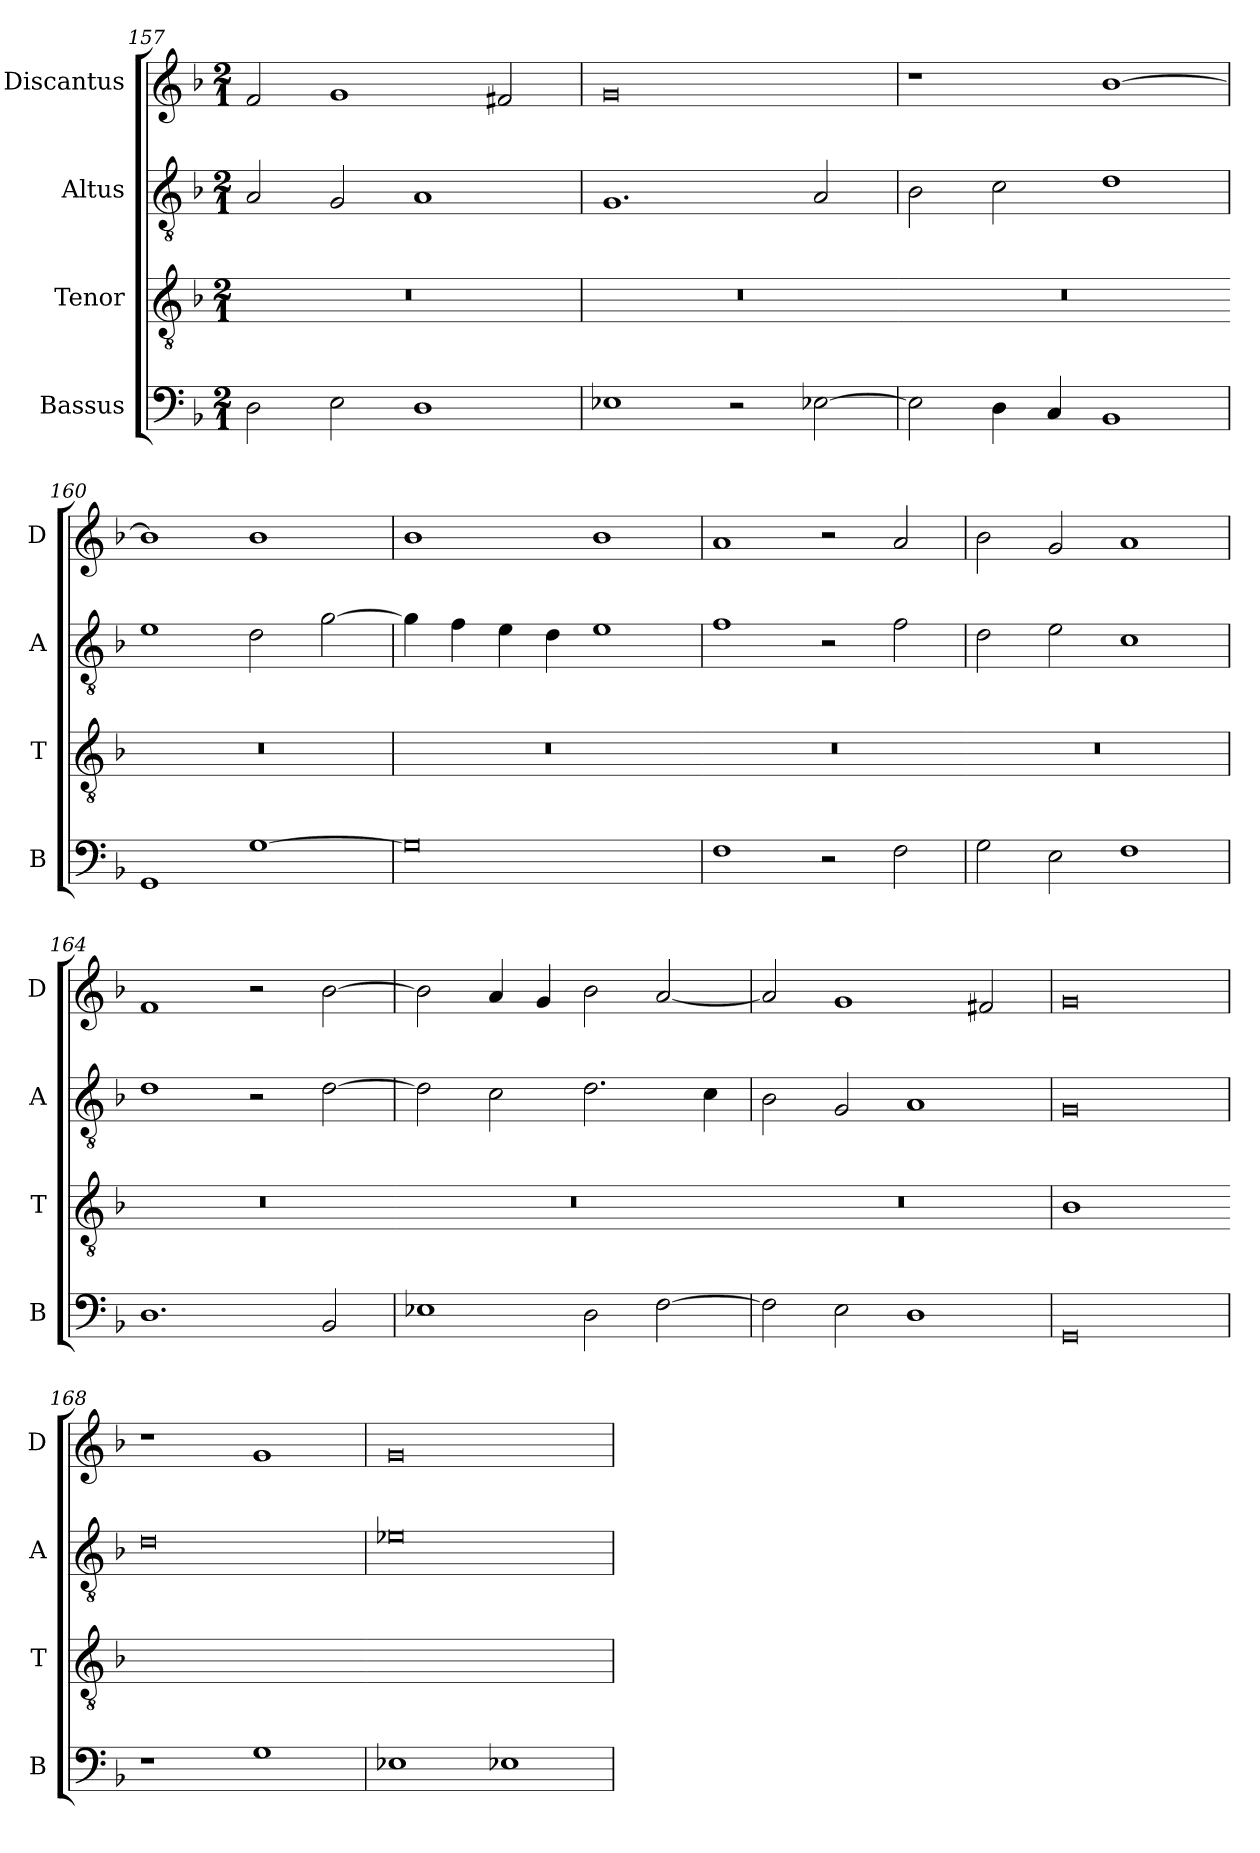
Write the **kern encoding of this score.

**kern	**kern	**kern	**kern
*part4	*part3	*part2	*part1
*staff4	*staff3	*staff2	*staff1
*I"Bassus	*I"Tenor	*I"Altus	*I"Discantus
*I'B	*I'T	*I'A	*I'D
*clefF4	*clefGv2	*clefGv2	*clefG2
*k[b-]	*k[b-]	*k[b-]	*k[b-]
*M2/1	*M2/1	*M2/1	*M2/1
=157	=157	=157	=157
!	!LO:N:vis=1	!	!
2D\	0r	2A/	2f/
2E\	.	2G/	1g
1D	.	1A	.
.	.	.	2f#X/
=158	=158	=158	=158
!	!LO:N:vis=1	!	!
1E-X	0r	1.G	0g
2r	.	.	.
[2E-X\	.	2A/	.
=159	=159-	=159	=159
!	!LO:N:vis=1	!	!
2E-\]	0r	2B-\	1r
4D\	.	2c\	.
4C/	.	.	.
1BB-	.	1d	[1b-
=160	=160-	=160	=160
!	!LO:N:vis=1	!	!
1GG	0r	1e	1b-]
[1G	.	2d\	1b-
.	.	[2g\	.
=161	=161	=161	=161
!	!LO:N:vis=1	!	!
0G]	0r	4g\]	1b-
.	.	4f\	.
.	.	4e\	.
.	.	4d\	.
.	.	1e	1b-
=162	=162-	=162	=162
!	!LO:N:vis=1	!	!
1F	0r	1f	1a
2r	.	2r	2r
2F\	.	2f\	2a/
=163	=163-	=163	=163
!	!LO:N:vis=1	!	!
2G\	0r	2d\	2b-\
2E\	.	2e\	2g/
1F	.	1c	1a
=164	=164	=164	=164
!	!LO:N:vis=1	!	!
1.D	0r	1d	1f
.	.	2r	2r
2BB-/	.	[2d\	[2b-\
=165	=165-	=165	=165
!	!LO:N:vis=1	!	!
1E-X	0r	2d\]	2b-\]
.	.	2c\	4a/
.	.	.	4g/
2D\	.	2.d\	2b-\
[2F\	.	.	[2a/
.	.	4c\	.
=166	=166-	=166	=166
!	!LO:N:vis=1	!	!
2F\]	0r	2B-\	2a/]
2E\	.	2G/	1g
1D	.	1A	.
.	.	.	2f#X/
=167	=167	=167	=167
!	!LO:N:vis=1	!	!
0GG	[y0B-	0G	0g
=168	=168-	=168	=168
!	!LO:N:vis=1	!	!
1r	0B-yy_	0d	1r
1G	.	.	1g
=169	=169-	=169	=169
!	!LO:N:vis=1	!	!
1E-X	0B-yy]	0e-X	0g
1E-X	.	.	.
=	=	=	=
*-	*-	*-	*-
